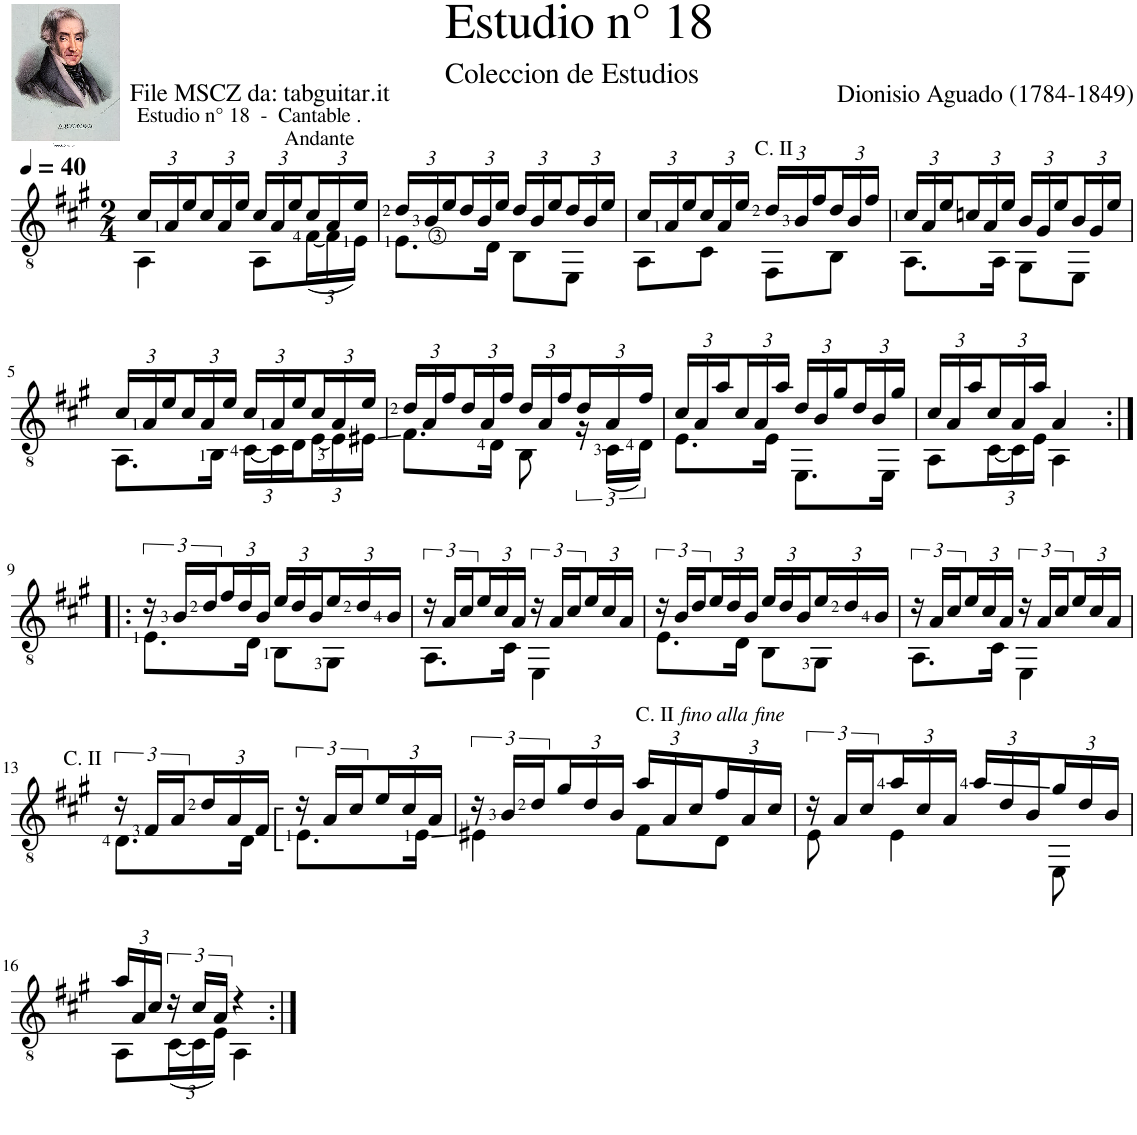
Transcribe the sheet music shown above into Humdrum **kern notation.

**kern
*part1
*staff1
*I"Guitar
*I'Guit.
*clefGv2
*k[f#c#g#]
*M2/4
*MM40
*Xbrackettup
=1
*^
!LO:TX:a:t=Estudio n° 18  -  Cantable .	!
!LO:TX:a:t=Andante	!
24c#/LL	4AA\
24A/	.
24e/	.
24c#/	.
24A/	.
24e/JJ	.
24c#/LL	8AA\L
24A/	.
24e/	.
24c#/	([24F#\L
24A/	24F#\]
24e/JJ	24E\JJ)
=2	=2
24d/LL	8.E\L
24B/	.
24e/	.
24d/	.
24B/	.
.	16D\Jk
24e/JJ	.
24d/LL	8BB\L
24B/	.
24e/	.
24d/	8EE\J
24B/	.
24e/JJ	.
=3	=3
24c#/LL	8AA\L
24A/	.
24e/	.
24c#/	8C#\J
24A/	.
24e/JJ	.
!LO:TX:a:t=C. II	!
24d/LL	8FF#\L
24B/	.
24f#/	.
24d/	8BB\J
24B/	.
24f#/JJ	.
=4	=4
24c#/LL	8.AA\L
24A/	.
24e/	.
24cn/	.
24A/	.
.	16AA\Jk
24e/JJ	.
24B/LL	8GG#\L
24G#/	.
24e/	.
24B/	8EE\J
24G#/	.
24e/JJ	.
!!LO:LB:g=z	!!
=5	=5
24c#/LL	8.AA\L
24A/	.
24e/	.
24c#/	.
24A/	.
.	16BB\Jk
24e/JJ	.
24c#/LL	[24C#\LL
24A/	24C#\]
24e/	24D\
24c#/	[24E\
24A/	24E\]
24e/JJ	24E#X\JJ
=6	=6
24d/LL	8.F#\L
24A/	.
24f#/	.
24d/	.
24A/	.
.	16D\Jk
24f#/JJ	.
24d/LL	8BB\
24A/	.
24f#/	.
*	*brackettup
24d/	24r
24A/	(24C#\LL
24f#/JJ	24D\JJ)
=7	=7
*Xbrackettup	*
24c#/LL	8.E\L
24A/	.
24a/	.
24c#/	.
24A/	.
.	16E\Jk
24a/JJ	.
24d/LL	8.EE\L
24B/	.
24g#/	.
24d/	.
24B/	.
.	16EE\Jk
24g#/JJ	.
=8	=8
24c#/LL	8AA\L
24A/	.
24a/	.
24c#/	[24C#\L
24A/	24C#\]
24a/JJ	24E\JJ
4A/	4AA\
!!LO:LB:g=z	!!
=9:|!|:	=9:|!|:
*brackettup	*
24r	8.E\L
24B/LL	.
24d/	.
*Xbrackettup	*
24f#/	.
24d/	.
.	16D\Jk
24B/JJ	.
24e/LL	8BB\L
24d/	.
24B/	.
24e/	8GG#\J
24d/	.
24B/JJ	.
=10	=10
*brackettup	*
24r	8.AA\L
24A/LL	.
24c#/	.
*Xbrackettup	*
24e/	.
24c#/	.
.	16C#\Jk
24A/JJ	.
*brackettup	*
24r	4EE\
24A/LL	.
24c#/	.
*Xbrackettup	*
24e/	.
24c#/	.
24A/JJ	.
=11	=11
*brackettup	*
24r	8.E\L
24B/LL	.
24d/	.
*Xbrackettup	*
24e/	.
24d/	.
.	16D\Jk
24B/JJ	.
24e/LL	8BB\L
24d/	.
24B/	.
24e/	8GG#\J
24d/	.
24B/JJ	.
=12	=12
*brackettup	*
24r	8.AA\L
24A/LL	.
24c#/	.
*Xbrackettup	*
24e/	.
24c#/	.
.	16C#\Jk
24A/JJ	.
*brackettup	*
24r	4EE\
24A/LL	.
24c#/	.
*Xbrackettup	*
24e/	.
24c#/	.
24A/JJ	.
!!LO:LB:g=z	!!
=13	=13
*brackettup	*
!LO:TX:a:t=C. II	!
24r	8.D\L
24F#/LL	.
24A/	.
*Xbrackettup	*
24d/	.
24A/	.
.	16D\Jk
24F#/JJ	.
*brackettup	*
24r	8.E:\L
24A/LL	.
24c#/	.
*Xbrackettup	*
24e/	.
24c#/	.
.	16E\Jk
24A/JJ	.
=14	=14
*brackettup	*
24r	4E#X\
24B/LL	.
24d/	.
*Xbrackettup	*
24g#/	.
24d/	.
24B/JJ	.
!LO:TX:a:t=C. II	!
!LO:TX:a:i:t=fino alla fine	!
24a/LL	8F#\L
24A/	.
24c#/	.
24f#/	8D\J
24A/	.
24c#/JJ	.
=15	=15
*brackettup	*
24r	8E\
24A/LL	.
24c#/	.
*Xbrackettup	*
24a/	4E\
24c#/	.
24A/JJ	.
24a/LL	.
24d/	.
24B/	.
24g#/	8EE\
24d/	.
24B/JJ	.
!!LO:LB:g=z	!!
=16	=16
24a/LL	8AA\L
24A/	.
24c#/JJ	.
*brackettup	*Xbrackettup
24r	([24C#\L
24c#/LL	24C#\]
24A/JJ	24E\JJ)
4r	4AA\
*v	*v
=:|!
*-
